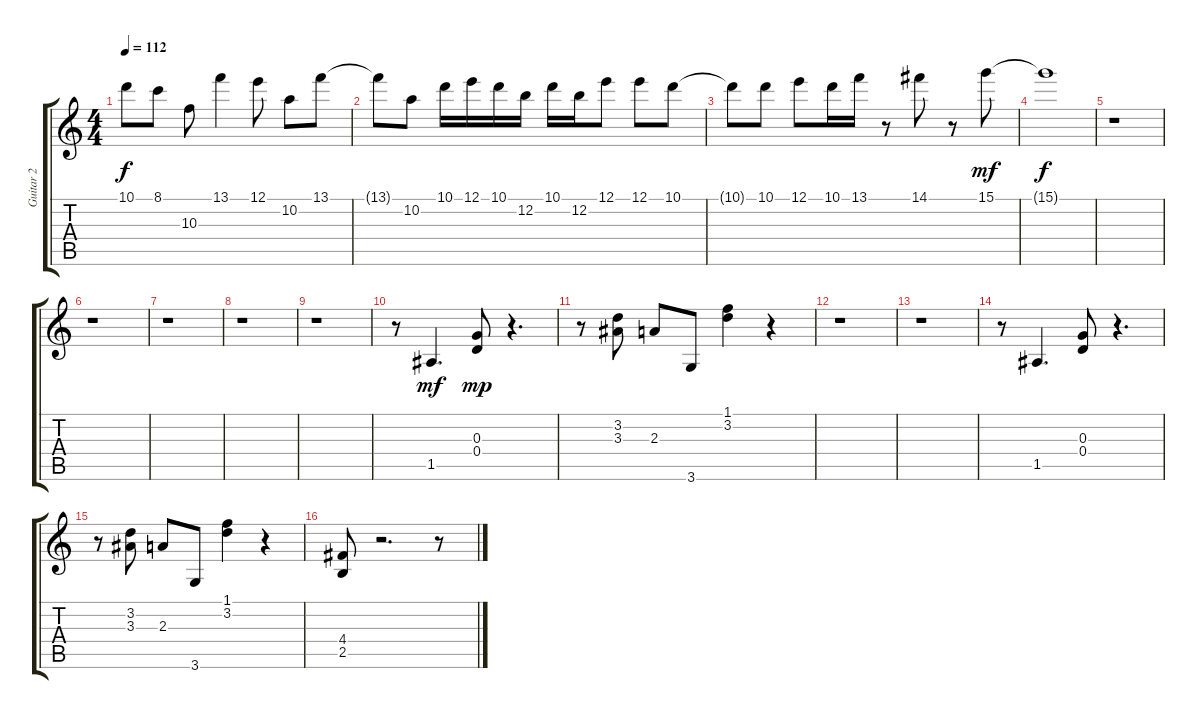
\track ("Guitar 2" "Guitar 2") {instrument overdrivenguitar}
\staff {score tabs}
\tuning (E4 B3 G3 D3 A2 E2) {hide}
\ts (4 4)
\tempo 112
\clef g2
\ks c
10.1{t}.8{dy f} 8.1.8 10.3.8 13.1.4 12.1.8 10.2.8 13.1.8 |
13.1{t}.8 10.2.8 10.1.16 12.1.16 10.1.16 12.2.16 10.1.16 12.2.16 12.1.8 12.1.8 10.1.8 |
10.1{t}.8 10.1.8 12.1.8 10.1.16 13.1.16 r.8 14.1.8 r.8 15.1.8{dy mf volume 15} |
15.1{t}.1{dy f} |
r.1 |
r.1 |
r.1 |
r.1 |
r.1 |
r.8 1.5.4{d dy mf volume 15} (0.3 0.4).8{dy mp} r.4{d} |
r.8 (3.2 3.3).8 2.3.8 3.6.8 (1.1 3.2).4 r.4 |
r.1 |
r.1 |
r.8 1.5.4{d} (0.3 0.4).8 r.4{d} |
r.8 (3.2 3.3).8 2.3.8 3.6.8 (1.1 3.2).4 r.4 |
(4.4 2.5).8 r.2{d} r.8
